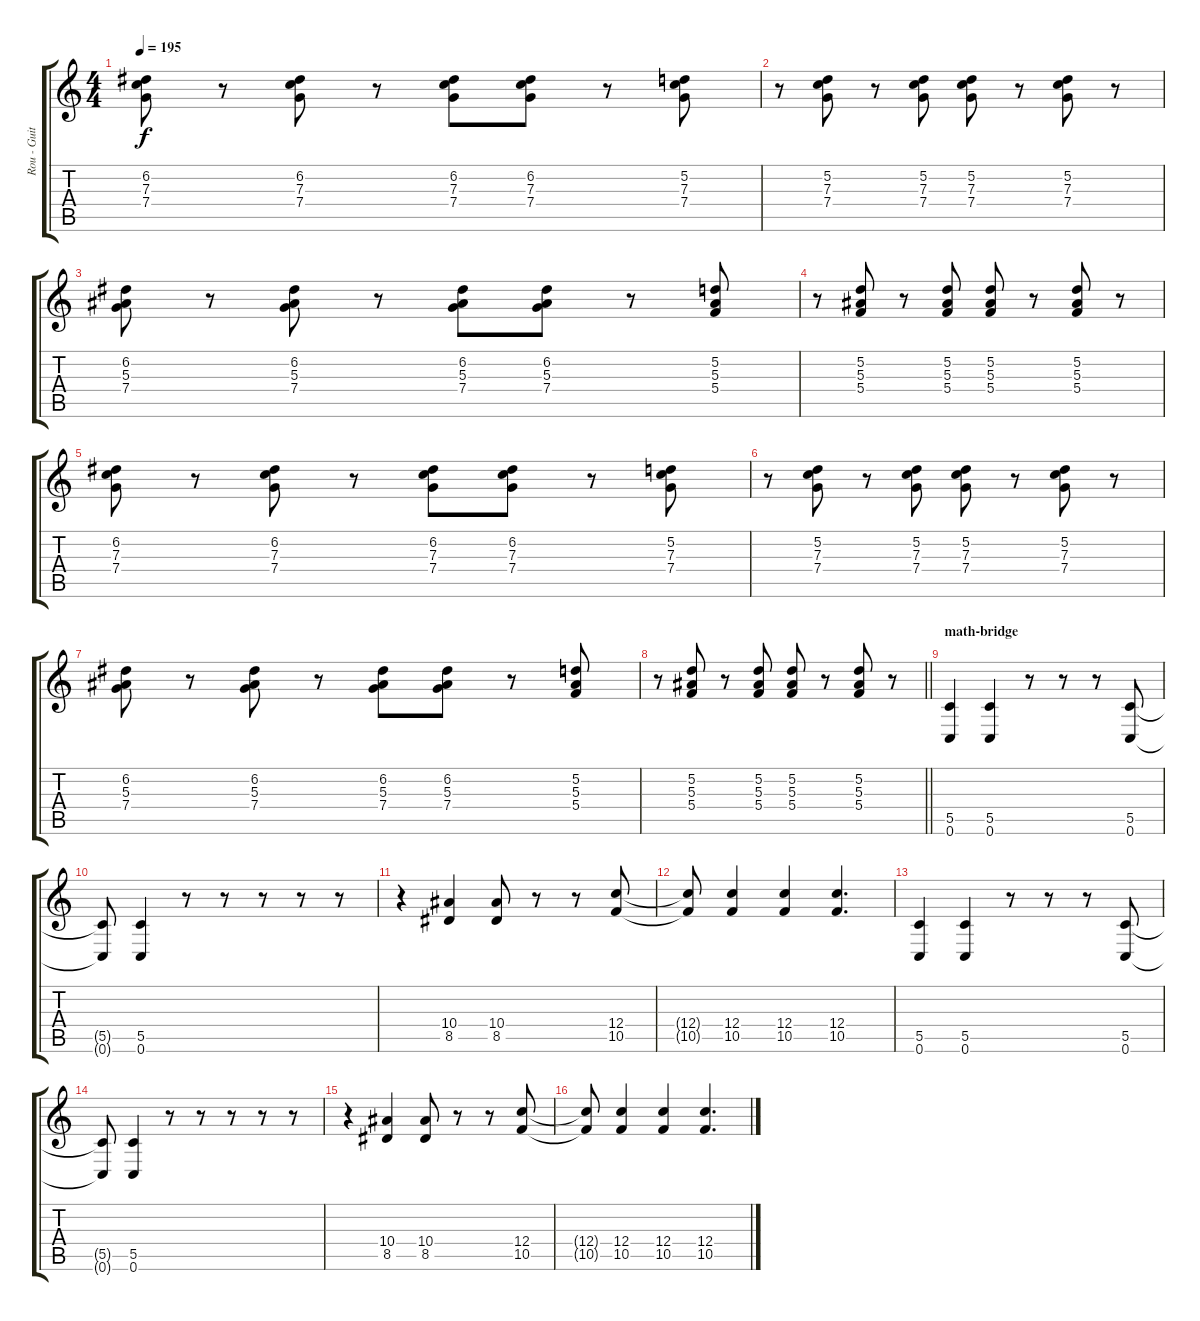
\track ("Rou - Guitar" "Rou - Guit") {instrument distortionguitar}
\staff {score tabs}
\tuning (D4 A3 F3 C3 G2 C2) {hide}
\ts (4 4)
\tempo 195
\clef g2
\ks c
(6.2 7.3 7.4).8{dy f} r.8 (6.2 7.3 7.4).8 r.8 (6.2 7.3 7.4).8 (6.2 7.3 7.4).8 r.8 (5.2 7.3 7.4).8 |
r.8 (5.2 7.3 7.4).8 r.8 (5.2 7.3 7.4).8 (5.2 7.3 7.4).8 r.8 (5.2 7.3 7.4).8 r.8 |
(6.2 5.3 7.4).8 r.8 (6.2 5.3 7.4).8 r.8 (6.2 5.3 7.4).8 (6.2 5.3 7.4).8 r.8 (5.2 5.3 5.4).8 |
r.8 (5.2 5.3 5.4).8 r.8 (5.2 5.3 5.4).8 (5.2 5.3 5.4).8 r.8 (5.2 5.3 5.4).8 r.8 |
(6.2 7.3 7.4).8 r.8 (6.2 7.3 7.4).8 r.8 (6.2 7.3 7.4).8 (6.2 7.3 7.4).8 r.8 (5.2 7.3 7.4).8 |
r.8 (5.2 7.3 7.4).8 r.8 (5.2 7.3 7.4).8 (5.2 7.3 7.4).8 r.8 (5.2 7.3 7.4).8 r.8 |
(6.2 5.3 7.4).8 r.8 (6.2 5.3 7.4).8 r.8 (6.2 5.3 7.4).8 (6.2 5.3 7.4).8 r.8 (5.2 5.3 5.4).8 |
\barLineRight lightlight
r.8 (5.2 5.3 5.4).8 r.8 (5.2 5.3 5.4).8 (5.2 5.3 5.4).8 r.8 (5.2 5.3 5.4).8 r.8 |
\section ("" "math-bridge")
(5.5 0.6).4 (5.5 0.6).4 r.8 r.8 r.8 (5.5 0.6).8 |
(5.5{t} 0.6{t}).8 (5.5 0.6).4 r.8 r.8 r.8 r.8 r.8 |
r.4 (10.4 8.5).4 (10.4 8.5).8 r.8 r.8 (12.4 10.5).8 |
(12.4{t} 10.5{t}).8 (12.4 10.5).4 (12.4 10.5).4 (12.4 10.5).4{d} |
(5.5 0.6).4 (5.5 0.6).4 r.8 r.8 r.8 (5.5 0.6).8 |
(5.5{t} 0.6{t}).8 (5.5 0.6).4 r.8 r.8 r.8 r.8 r.8 |
r.4 (10.4 8.5).4 (10.4 8.5).8 r.8 r.8 (12.4 10.5).8 |
(12.4{t} 10.5{t}).8 (12.4 10.5).4 (12.4 10.5).4 (12.4 10.5).4{d}
